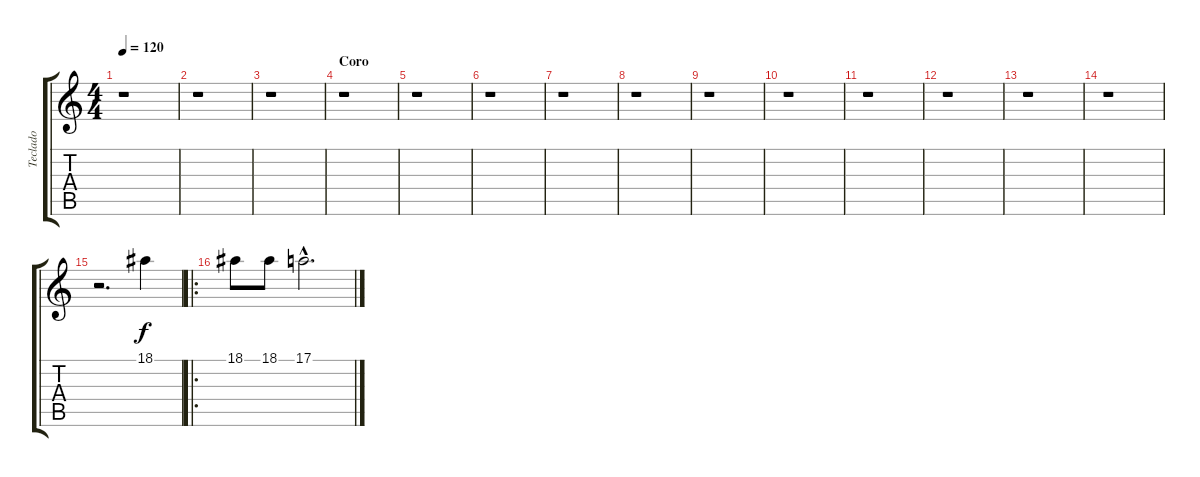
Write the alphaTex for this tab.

\track ("Teclado" "Teclado") {instrument choiraahs}
\staff {score tabs}
\tuning (E4 B3 G3 D3 A2 E2) {hide}
\ts (4 4)
\tempo 120
\clef g2
\ks c
r.1{dy f} |
r.1 |
r.1 |
\section ("" "Coro")
r.1 |
r.1 |
r.1 |
r.1 |
r.1 |
r.1 |
r.1 |
r.1 |
r.1 |
r.1 |
r.1 |
r.2{d} 18.1.4 |
\ro
18.1.8 18.1.8 17.1{hac}.2{d}
